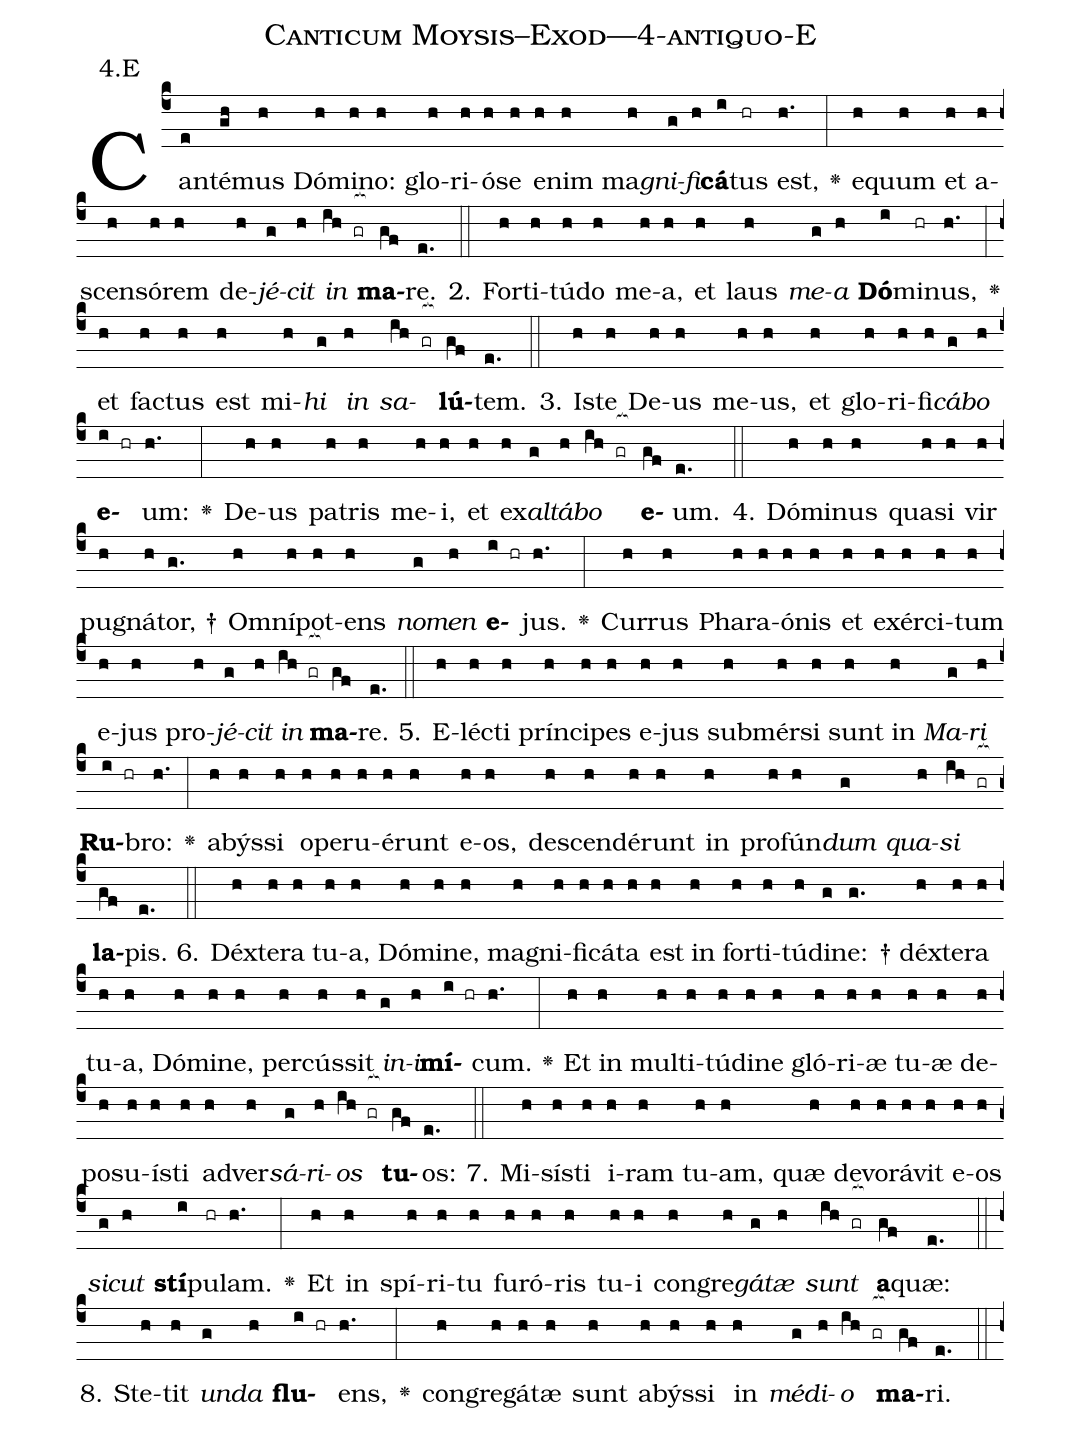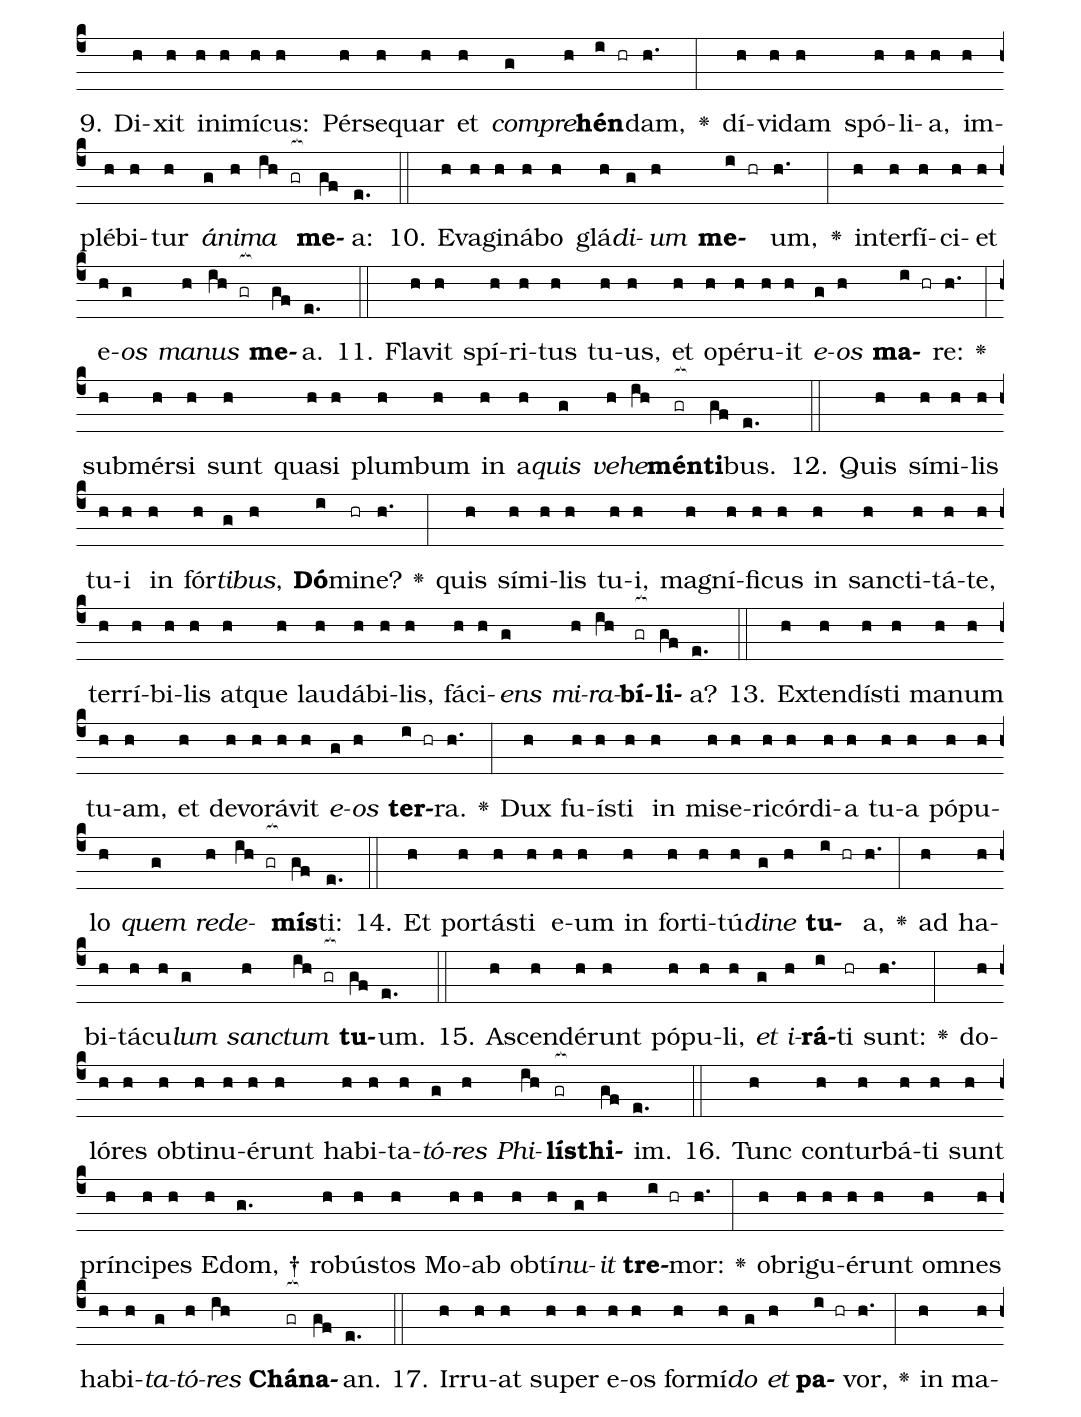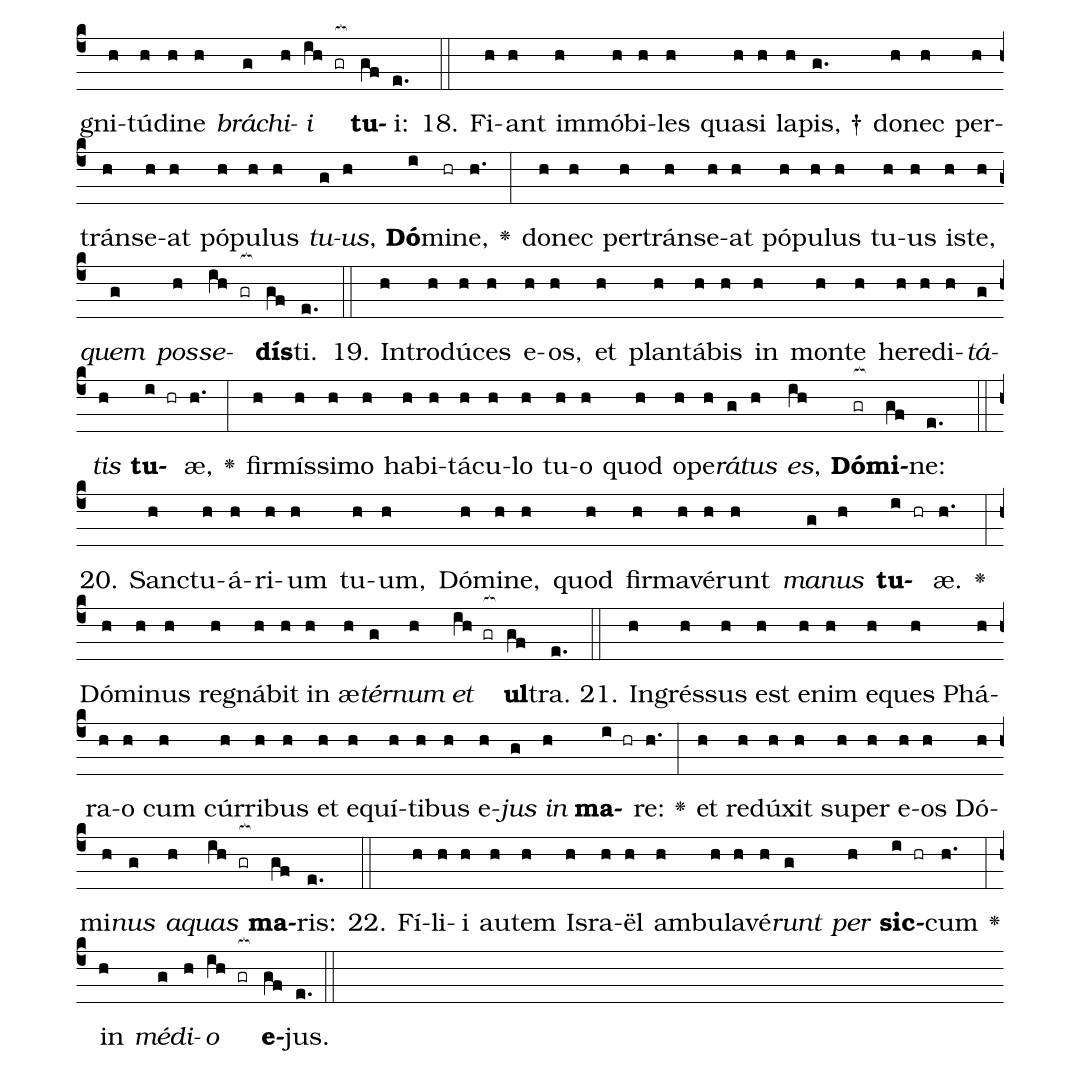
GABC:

name: Canticum Moysis--Exod---4-antiquo-E;
annotation: 4.E;
%%
(c4)Can(e)té(gh)mus(h) Dó(h)mi(h)no:(h) glo(h)ri(h)ó(h)se(h) e(h)nim(h) ma(h)<i>gni</i>(g)<i>fi</i>(h)<b>cá</b>(i)tus(hr) est,(h.) <v>\greheightstar</v>(:) e(h)quum(h) et(h) a(h)scen(h)só(h)rem(h) de(h)<i>jé</i>(g)<i>cit</i>(h) <i>in</i>(ih gr[ocb:1{]) <b>ma</b>(gf[ocb:0}])re.(e.) (::)
2. For(h)ti(h)tú(h)do(h) me(h)a,(h) et(h) laus(h) <i>me</i>(g)<i>a</i>(h) <b>Dó</b>(i)mi(hr)nus,(h.) <v>\greheightstar</v>(:) et(h) fac(h)tus(h) est(h) mi(h)<i>hi</i>(g) <i>in</i>(h) <i>sa</i>(ih gr[ocb:1{])<b>lú</b>(gf[ocb:0}])tem.(e.) (::)
3. Is(h)te(h) De(h)us(h) me(h)us,(h) et(h) glo(h)ri(h)fi(h)<i>cá</i>(g)<i>bo</i>(h) <b>e</b>(i hr)um:(h.) <v>\greheightstar</v>(:) De(h)us(h) pa(h)tris(h) me(h)i,(h) et(h) ex(h)<i>al</i>(g)<i>tá</i>(h)<i>bo</i>(ih gr[ocb:1{]) <b>e</b>(gf[ocb:0}])um.(e.) (::)
4. Dó(h)mi(h)nus(h) qua(h)si(h) vir(h) pu(h)gná(h)tor, †(g.) Om(h)ní(h)pot(h)ens(h) <i>no</i>(g)<i>men</i>(h) <b>e</b>(i hr)jus.(h.) <v>\greheightstar</v>(:) Cur(h)rus(h) Pha(h)ra(h)ó(h)nis(h) et(h) ex(h)ér(h)ci(h)tum(h) e(h)jus(h) pro(h)<i>jé</i>(g)<i>cit</i>(h) <i>in</i>(ih gr[ocb:1{]) <b>ma</b>(gf[ocb:0}])re.(e.) (::)
5. E(h)léc(h)ti(h) prín(h)ci(h)pes(h) e(h)jus(h) sub(h)mér(h)si(h) sunt(h) in(h) <i>Ma</i>(g)<i>ri</i>(h) <b>Ru</b>(i hr)bro:(h.) <v>\greheightstar</v>(:) a(h)býs(h)si(h) o(h)pe(h)ru(h)é(h)runt(h) e(h)os,(h) de(h)scen(h)dé(h)runt(h) in(h) pro(h)fún(h)<i>dum</i>(g) <i>qua</i>(h)<i>si</i>(ih gr[ocb:1{]) <b>la</b>(gf[ocb:0}])pis.(e.) (::)
6. Déx(h)te(h)ra(h) tu(h)a,(h) Dó(h)mi(h)ne,(h) ma(h)gni(h)fi(h)cá(h)ta(h) est(h) in(h) for(h)ti(h)tú(h)di(g)ne: †(g.) déx(h)te(h)ra(h) tu(h)a,(h) Dó(h)mi(h)ne,(h) per(h)cús(h)sit(h) <i>in</i>(g)<i>i</i>(h)<b>mí</b>(i hr)cum.(h.) <v>\greheightstar</v>(:) Et(h) in(h) mul(h)ti(h)tú(h)di(h)ne(h) gló(h)ri(h)æ(h) tu(h)æ(h) de(h)po(h)su(h)ís(h)ti(h) ad(h)ver(h)<i>sá</i>(g)<i>ri</i>(h)<i>os</i>(ih gr[ocb:1{]) <b>tu</b>(gf[ocb:0}])os:(e.) (::)
7. Mi(h)sís(h)ti(h) i(h)ram(h) tu(h)am,(h) quæ(h) de(h)vo(h)rá(h)vit(h) e(h)os(h) <i>sic</i>(g)<i>ut</i>(h) <b>stí</b>(i)pu(hr)lam.(h.) <v>\greheightstar</v>(:) Et(h) in(h) spí(h)ri(h)tu(h) fu(h)ró(h)ris(h) tu(h)i(h) con(h)gre(h)<i>gá</i>(g)<i>tæ</i>(h) <i>sunt</i>(ih gr[ocb:1{]) <b>a</b>(gf[ocb:0}])quæ:(e.) (::)
8. Ste(h)tit(h) <i>un</i>(g)<i>da</i>(h) <b>flu</b>(i hr)ens,(h.) <v>\greheightstar</v>(:) con(h)gre(h)gá(h)tæ(h) sunt(h) a(h)býs(h)si(h) in(h) <i>mé</i>(g)<i>di</i>(h)<i>o</i>(ih gr[ocb:1{]) <b>ma</b>(gf[ocb:0}])ri.(e.) (::)
9. Di(h)xit(h) in(h)i(h)mí(h)cus:(h) Pér(h)se(h)quar(h) et(h) <i>com</i>(g)<i>pre</i>(h)<b>hén</b>(i hr)dam,(h.) <v>\greheightstar</v>(:) dí(h)vi(h)dam(h) spó(h)li(h)a,(h) im(h)plé(h)bi(h)tur(h) <i>á</i>(g)<i>ni</i>(h)<i>ma</i>(ih gr[ocb:1{]) <b>me</b>(gf[ocb:0}])a:(e.) (::)
10. E(h)va(h)gi(h)ná(h)bo(h) glá(h)<i>di</i>(g)<i>um</i>(h) <b>me</b>(i hr)um,(h.) <v>\greheightstar</v>(:) in(h)ter(h)fí(h)ci(h)et(h) e(h)<i>os</i>(g) <i>ma</i>(h)<i>nus</i>(ih gr[ocb:1{]) <b>me</b>(gf[ocb:0}])a.(e.) (::)
11. Fla(h)vit(h) spí(h)ri(h)tus(h) tu(h)us,(h) et(h) o(h)pé(h)ru(h)it(h) <i>e</i>(g)<i>os</i>(h) <b>ma</b>(i hr)re:(h.) <v>\greheightstar</v>(:) sub(h)mér(h)si(h) sunt(h) qua(h)si(h) plum(h)bum(h) in(h) a(h)<i>quis</i>(g) <i>ve</i>(h)<i>he</i>(ih)<b>mén</b>(gr[ocb:1{])<b>ti</b>(gf[ocb:0}])bus.(e.) (::)
12. Quis(h) sí(h)mi(h)lis(h) tu(h)i(h) in(h) fór(h)<i>ti</i>(g)<i>bus</i>,(h) <b>Dó</b>(i)mi(hr)ne?(h.) <v>\greheightstar</v>(:) quis(h) sí(h)mi(h)lis(h) tu(h)i,(h) ma(h)gní(h)fi(h)cus(h) in(h) sanc(h)ti(h)tá(h)te,(h) ter(h)rí(h)bi(h)lis(h) at(h)que(h) lau(h)dá(h)bi(h)lis,(h) fá(h)ci(h)<i>ens</i>(g) <i>mi</i>(h)<i>ra</i>(ih)<b>bí</b>(gr[ocb:1{])<b>li</b>(gf[ocb:0}])a?(e.) (::)
13. Ex(h)ten(h)dís(h)ti(h) ma(h)num(h) tu(h)am,(h) et(h) de(h)vo(h)rá(h)vit(h) <i>e</i>(g)<i>os</i>(h) <b>ter</b>(i hr)ra.(h.) <v>\greheightstar</v>(:) Dux(h) fu(h)ís(h)ti(h) in(h) mi(h)se(h)ri(h)cór(h)di(h)a(h) tu(h)a(h) pó(h)pu(h)lo(h) <i>quem</i>(g) <i>red</i>(h)<i>e</i>(ih gr[ocb:1{])<b>mís</b>(gf[ocb:0}])ti:(e.) (::)
14. Et(h) por(h)tás(h)ti(h) e(h)um(h) in(h) for(h)ti(h)tú(h)<i>di</i>(g)<i>ne</i>(h) <b>tu</b>(i hr)a,(h.) <v>\greheightstar</v>(:) ad(h) ha(h)bi(h)tá(h)cu(h)<i>lum</i>(g) <i>sanc</i>(h)<i>tum</i>(ih gr[ocb:1{]) <b>tu</b>(gf[ocb:0}])um.(e.) (::)
15. A(h)scen(h)dé(h)runt(h) pó(h)pu(h)li,(h) <i>et</i>(g) <i>i</i>(h)<b>rá</b>(i)ti(hr) sunt:(h.) <v>\greheightstar</v>(:) do(h)ló(h)res(h) ob(h)ti(h)nu(h)é(h)runt(h) ha(h)bi(h)ta(h)<i>tó</i>(g)<i>res</i>(h) <i>Phi</i>(ih)<b>lís</b>(gr[ocb:1{])<b>thi</b>(gf[ocb:0}])im.(e.) (::)
16. Tunc(h) con(h)tur(h)bá(h)ti(h) sunt(h) prín(h)ci(h)pes(h) E(h)dom, †(g.) ro(h)bús(h)tos(h) Mo(h)ab(h) ob(h)tí(h)<i>nu</i>(g)<i>it</i>(h) <b>tre</b>(i hr)mor:(h.) <v>\greheightstar</v>(:) ob(h)ri(h)gu(h)é(h)runt(h) om(h)nes(h) ha(h)bi(h)<i>ta</i>(g)<i>tó</i>(h)<i>res</i>(ih) <b>Chá</b>(gr[ocb:1{])<b>na</b>(gf[ocb:0}])an.(e.) (::)
17. Ir(h)ru(h)at(h) su(h)per(h) e(h)os(h) for(h)mí(h)<i>do</i>(g) <i>et</i>(h) <b>pa</b>(i hr)vor,(h.) <v>\greheightstar</v>(:) in(h) ma(h)gni(h)tú(h)di(h)ne(h) <i>brá</i>(g)<i>chi</i>(h)<i>i</i>(ih gr[ocb:1{]) <b>tu</b>(gf[ocb:0}])i:(e.) (::)
18. Fi(h)ant(h) im(h)mó(h)bi(h)les(h) qua(h)si(h) la(h)pis, †(g.) do(h)nec(h) per(h)tráns(h)e(h)at(h) pó(h)pu(h)lus(h) <i>tu</i>(g)<i>us</i>,(h) <b>Dó</b>(i)mi(hr)ne,(h.) <v>\greheightstar</v>(:) do(h)nec(h) per(h)tráns(h)e(h)at(h) pó(h)pu(h)lus(h) tu(h)us(h) is(h)te,(h) <i>quem</i>(g) <i>pos</i>(h)<i>se</i>(ih gr[ocb:1{])<b>dís</b>(gf[ocb:0}])ti.(e.) (::)
19. In(h)tro(h)dú(h)ces(h) e(h)os,(h) et(h) plan(h)tá(h)bis(h) in(h) mon(h)te(h) he(h)re(h)di(h)<i>tá</i>(g)<i>tis</i>(h) <b>tu</b>(i hr)æ,(h.) <v>\greheightstar</v>(:) fir(h)mís(h)si(h)mo(h) ha(h)bi(h)tá(h)cu(h)lo(h) tu(h)o(h) quod(h) o(h)pe(h)<i>rá</i>(g)<i>tus</i>(h) <i>es</i>,(ih) <b>Dó</b>(gr[ocb:1{])<b>mi</b>(gf[ocb:0}])ne:(e.) (::)
20. Sanc(h)tu(h)á(h)ri(h)um(h) tu(h)um,(h) Dó(h)mi(h)ne,(h) quod(h) fir(h)ma(h)vé(h)runt(h) <i>ma</i>(g)<i>nus</i>(h) <b>tu</b>(i hr)æ.(h.) <v>\greheightstar</v>(:) Dó(h)mi(h)nus(h) re(h)gná(h)bit(h) in(h) æ(h)<i>tér</i>(g)<i>num</i>(h) <i>et</i>(ih gr[ocb:1{]) <b>ul</b>(gf[ocb:0}])tra.(e.) (::)
21. In(h)grés(h)sus(h) est(h) e(h)nim(h) e(h)ques(h) Phá(h)ra(h)o(h) cum(h) cúr(h)ri(h)bus(h) et(h) e(h)quí(h)ti(h)bus(h) e(h)<i>jus</i>(g) <i>in</i>(h) <b>ma</b>(i hr)re:(h.) <v>\greheightstar</v>(:) et(h) re(h)dú(h)xit(h) su(h)per(h) e(h)os(h) Dó(h)mi(h)<i>nus</i>(g) <i>a</i>(h)<i>quas</i>(ih gr[ocb:1{]) <b>ma</b>(gf[ocb:0}])ris:(e.) (::)
22. Fí(h)li(h)i(h) au(h)tem(h) Is(h)ra(h)ël(h) am(h)bu(h)la(h)vé(h)<i>runt</i>(g) <i>per</i>(h) <b>sic</b>(i hr)cum(h.) <v>\greheightstar</v>(:) in(h) <i>mé</i>(g)<i>di</i>(h)<i>o</i>(ih gr[ocb:1{]) <b>e</b>(gf[ocb:0}])jus.(e.) (::)
